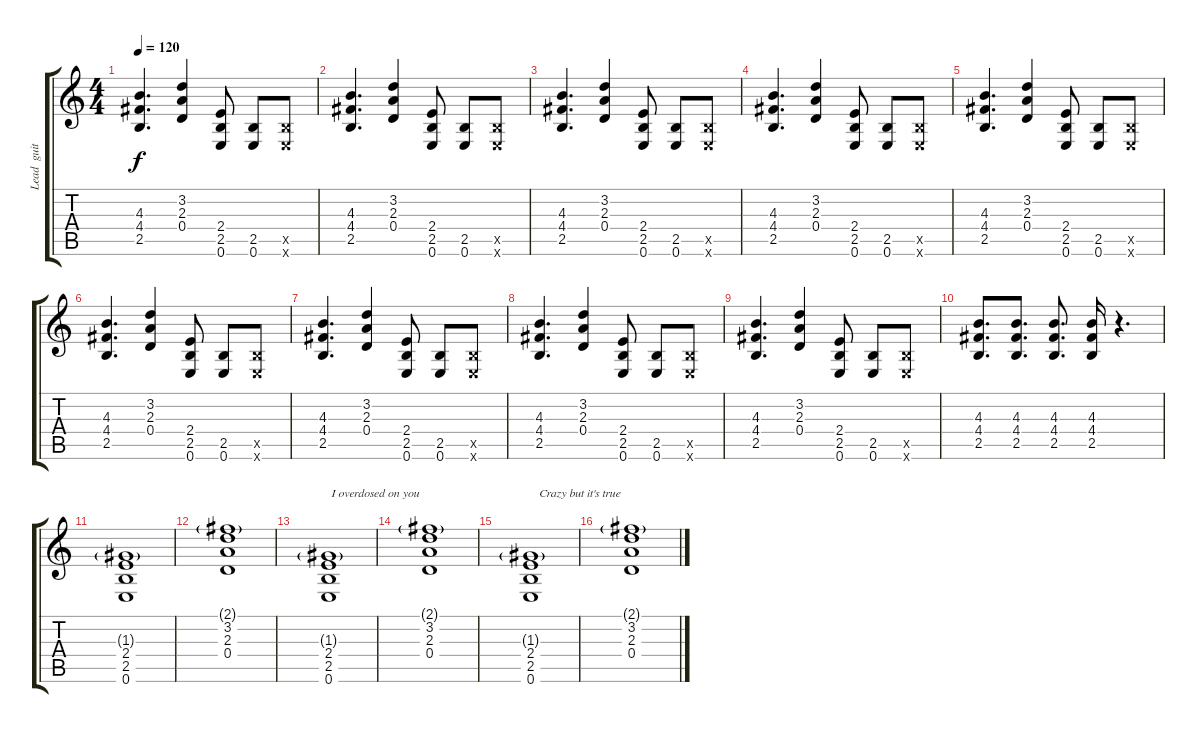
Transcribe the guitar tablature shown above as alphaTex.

\track ("Lead  guitar" "Lead  guit") {instrument distortionguitar}
\staff {score tabs}
\tuning (E4 B3 G3 D3 A2 E2) {hide}
\ts (4 4)
\tempo 120
\clef g2
\ks c
(4.3 4.4 2.5).4{d dy f} (3.2 2.3 0.4).4 (2.4 2.5 0.6).8 (2.5 0.6).8 (2.5{x} 0.6{x}).8 |
(4.3 4.4 2.5).4{d} (3.2 2.3 0.4).4 (2.4 2.5 0.6).8 (2.5 0.6).8 (2.5{x} 0.6{x}).8 |
(4.3 4.4 2.5).4{d} (3.2 2.3 0.4).4 (2.4 2.5 0.6).8 (2.5 0.6).8 (2.5{x} 0.6{x}).8 |
(4.3 4.4 2.5).4{d} (3.2 2.3 0.4).4 (2.4 2.5 0.6).8 (2.5 0.6).8 (2.5{x} 0.6{x}).8 |
(4.3 4.4 2.5).4{d} (3.2 2.3 0.4).4 (2.4 2.5 0.6).8 (2.5 0.6).8 (2.5{x} 0.6{x}).8 |
(4.3 4.4 2.5).4{d} (3.2 2.3 0.4).4 (2.4 2.5 0.6).8 (2.5 0.6).8 (2.5{x} 0.6{x}).8 |
(4.3 4.4 2.5).4{d} (3.2 2.3 0.4).4 (2.4 2.5 0.6).8 (2.5 0.6).8 (2.5{x} 0.6{x}).8 |
(4.3 4.4 2.5).4{d} (3.2 2.3 0.4).4 (2.4 2.5 0.6).8 (2.5 0.6).8 (2.5{x} 0.6{x}).8 |
(4.3 4.4 2.5).4{d} (3.2 2.3 0.4).4 (2.4 2.5 0.6).8 (2.5 0.6).8 (2.5{x} 0.6{x}).8 |
(4.3 4.4 2.5).8{d} (4.3 4.4 2.5).8{d} (4.3 4.4 2.5).8{d} (4.3 4.4 2.5).16 r.4{d} |
(1.3{g} 2.4 2.5 0.6).1 |
(2.1{g} 3.2 2.3 0.4).1 |
(1.3{g} 2.4 2.5 0.6).1{txt " I overdosed on you"} |
(2.1{g} 3.2 2.3 0.4).1 |
(1.3{g} 2.4 2.5 0.6).1{txt "   Crazy but it's true"} |
(2.1{g} 3.2 2.3 0.4).1
